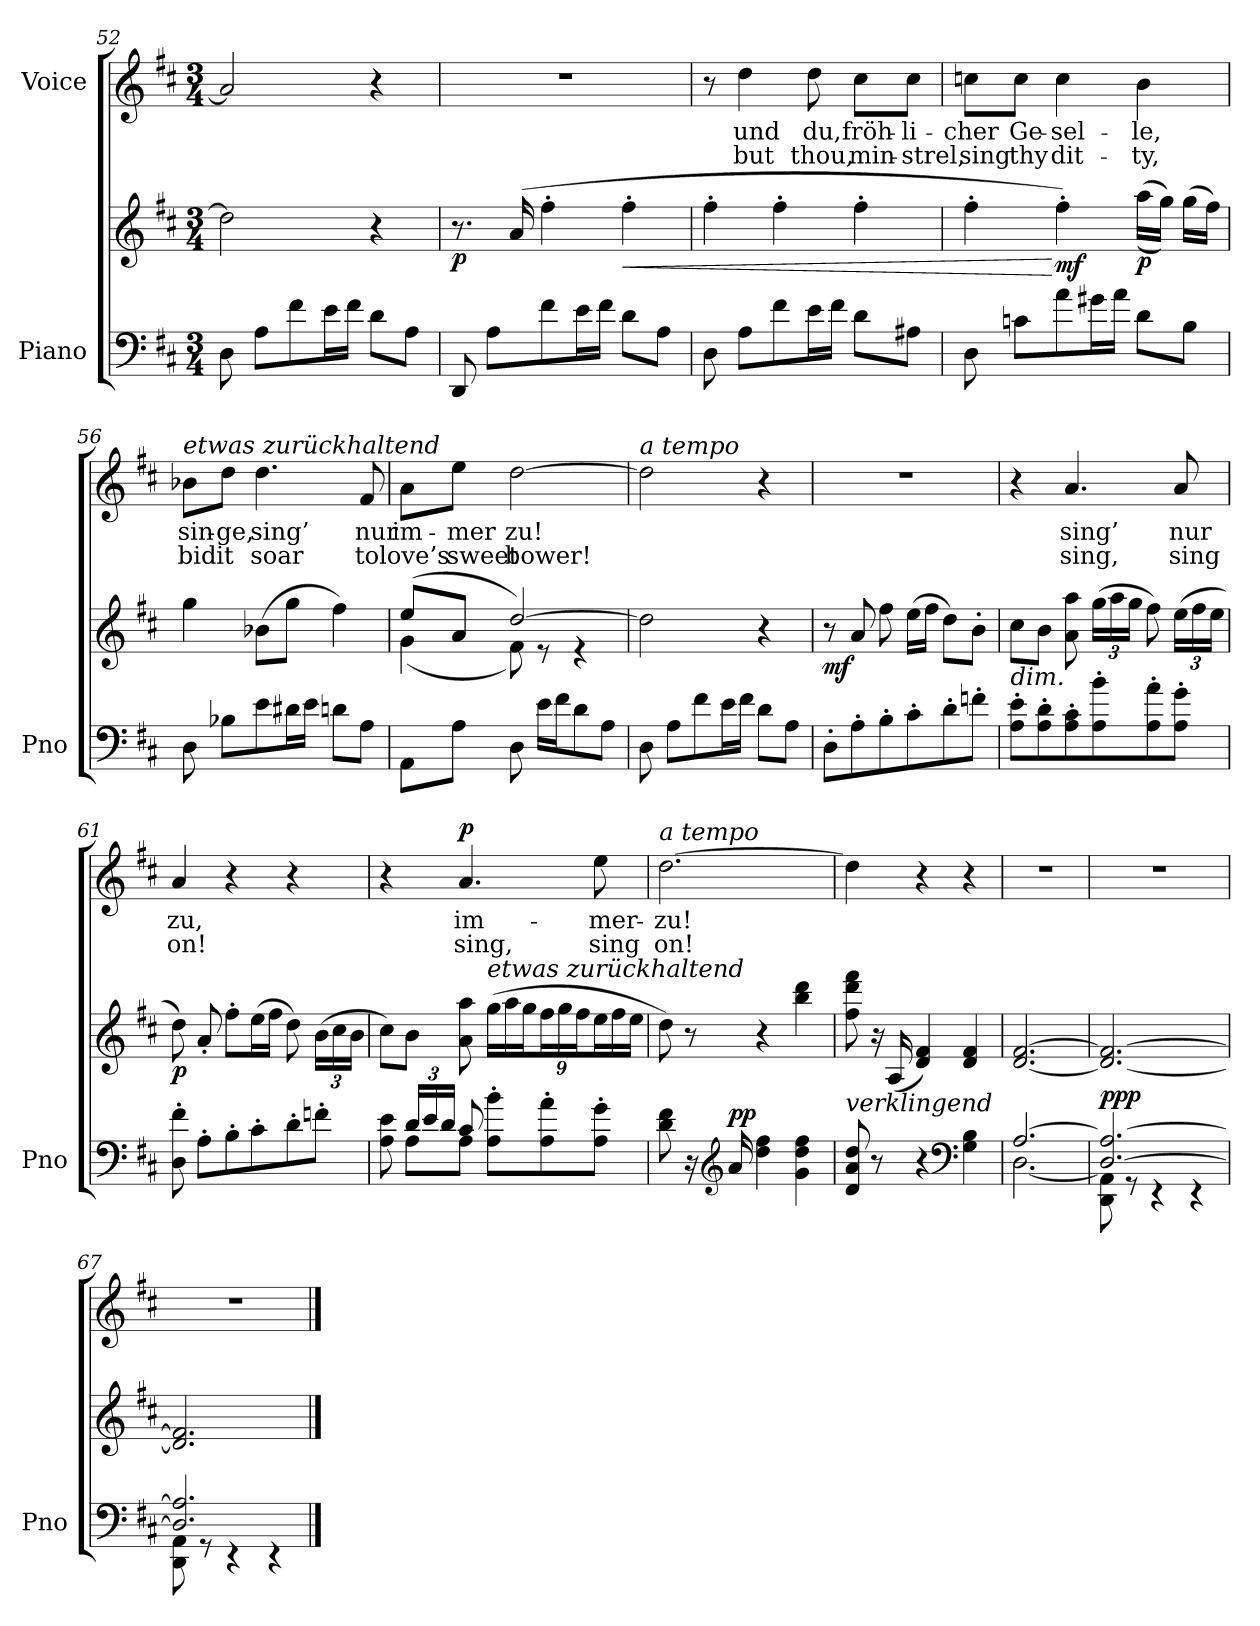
**kern	**kern	**dynam	**kern	**text	**text	**dynam
*part2	*part2	*part2	*part1	*part1	*part1	*part1
*staff3	*staff2	*staff2/3	*staff1	*staff1	*staff1	*staff1
*I"Piano	*	*	*I"Voice	*	*	*
*I'Pno	*	*	*	*	*	*
*clefF4	*clefG2	*	*clefG2	*	*	*
*k[f#c#]	*k[f#c#]	*	*k[f#c#]	*	*	*
*M3/4	*M3/4	*	*M3/4	*	*	*
=52	=52	=52	=52	=52	=52	=52
8D\	2dd\]	.	2a/]	.	.	.
8A\L	.	.	.	.	.	.
8f#\	.	.	.	.	.	.
16e\L	.	.	.	.	.	.
16f#\JJ	.	.	.	.	.	.
8d\L	4r	.	4r	.	.	.
8A\J	.	.	.	.	.	.
=53	=53	=53	=53	=53	=53	=53
!	!	!LO:DY:b	!	!	!	!
8DD/	8.r	p	2.r	.	.	.
8A\L	.	.	.	.	.	.
.	(16a/	.	.	.	.	.
8f#\	4ff#'\	.	.	.	.	.
16e\L	.	.	.	.	.	.
16f#\JJ	.	.	.	.	.	.
!	!	!LO:HP:b	!	!	!	!
8d\L	4ff#'\	<	.	.	.	.
8A\J	.	.	.	.	.	.
=54	=54	=54	=54	=54	=54	=54
8D\	4ff#'\	.	8r	.	.	.
8A\L	.	.	4dd\	und	but	.
8f#\	4ff#'\	.	.	.	.	.
16e\L	.	.	8dd\	du,	thou,	.
16f#\JJ	.	.	.	.	.	.
8d\L	4ff#'\	.	8cc#\L	fröh-	min-	.
8A#X\J	.	.	8cc#\J	-li-	-strel,	.
=55	=55	=55	=55	=55	=55	=55
8D\	4ff#'\	.	8ccn\L	-cher	sing	.
8cn\L	.	.	8cc\J	Ge-	thy	.
!	!	!LO:DY:n=1:b	!	!	!	!
8a\	4ff#'\)	[ mf	4cc\	-sel-	dit-	.
16g#X\L	.	.	.	.	.	.
16a\JJ	.	.	.	.	.	.
!	!	!LO:DY:n=2:b	!	!	!	!
8d\L	((16aa\LL	p	4b\	-le,	-ty,	.
.	16gg\JJ))	.	.	.	.	.
8B\J	(16gg\LL	.	.	.	.	.
.	16ff#\JJ)	.	.	.	.	.
=56	=56	=56	=56	=56	=56	=56
!	!	!	!LO:TX:a:i:t=etwas zurückhaltend	!	!	!
8D\	4gg\	.	8b-X\L	sin-	bid	.
8B-X\L	.	.	8dd\J	-ge,	it	.
8e\	(8b-X\L	.	4.dd\	sing’	soar	.
16d#X\L	8gg\J	.	.	.	.	.
16e\JJ	.	.	.	.	.	.
8dn\L	4ff#\)	.	.	.	.	.
8A\J	.	.	8f#/	nur	to	.
=57	=57	=57	=57	=57	=57	=57
*	*^	*	*	*	*	*
8AA\L	(8ee/L	(4g\	.	8a\L	im-	love’s	.
8A\J	8a/J	.	.	8ee\J	-mer	sweet	.
8D\	[2dd/)	8f#\)	.	[2dd\	zu!	bower!	.
16e\LL	.	8r	.	.	.	.	.
16f#\J	.	.	.	.	.	.	.
8d\	.	4r	.	.	.	.	.
8A\J	.	.	.	.	.	.	.
*	*v	*v	*	*	*	*	*
=58	=58	=58	=58	=58	=58	=58
!	!	!	!LO:TX:a:i:t=a tempo	!	!	!
8D\	2dd\]	.	2dd\]	.	.	.
8A\L	.	.	.	.	.	.
8f#\	.	.	.	.	.	.
16e\L	.	.	.	.	.	.
16f#\JJ	.	.	.	.	.	.
8d\L	4r	.	4r	.	.	.
8A\J	.	.	.	.	.	.
=59	=59	=59	=59	=59	=59	=59
!	!	!LO:DY:b	!	!	!	!
8D'\L	8r	mf	2.r	.	.	.
8A'\	8a/	.	.	.	.	.
8B'\	8ff#\	.	.	.	.	.
8c#'\	(16ee\LL	.	.	.	.	.
.	16ff#\JJ	.	.	.	.	.
8d'\	8dd\L)	.	.	.	.	.
8fn'\J	8b'\J	.	.	.	.	.
=60	=60	=60	=60	=60	=60	=60
!	!LO:TX:b:i:t=dim.	!	!	!	!	!
8A\' 8e\'L	8cc#\L	.	4r	.	.	.
8A\' 8d\'	8b\J	.	.	.	.	.
8A\' 8c#\'	8a\ 8aa\	.	4.a/	sing’	sing,	.
*	*Xbrackettup	*	*	*	*	*
8A\' 8b\'	(24gg\LL	.	.	.	.	.
.	24aa\	.	.	.	.	.
.	24gg\JJ	.	.	.	.	.
8A\' 8a\'	8ff#\)	.	.	.	.	.
8A\' 8g\'J	(24ee\LL	.	8a/	nur	sing	.
.	24ff#\	.	.	.	.	.
.	24ee\JJ	.	.	.	.	.
=61	=61	=61	=61	=61	=61	=61
!	!	!LO:DY:b	!	!	!	!
8D\' 8f#\'	8dd\)	p	4a/	zu,	on!	.
8A'\L	8a'/	.	.	.	.	.
8B'\	8ff#'\L	.	4r	.	.	.
8c#'\	(16ee\L	.	.	.	.	.
.	16ff#\JJ	.	.	.	.	.
8d'\	8dd\)	.	4r	.	.	.
8fn'\J	(24b\LL	.	.	.	.	.
.	24cc#\	.	.	.	.	.
.	24b\JJ	.	.	.	.	.
=62	=62	=62	=62	=62	=62	=62
*^	*	*	*	*	*	*
8ryy	8A\ 8e\	8cc#\L)	.	4r	.	.	.
*Xbrackettup	*	*	*	*	*	*	*
24d/LL	8A\L	8b\J	.	.	.	.	.
24e/	.	.	.	.	.	.	.
24d/JJ	.	.	.	.	.	.	.
!	!	!	!	!	!	!	!LO:DY:a
8c#/	8A\J	8a\ 8aa\	.	4.a/	im-	sing,	p
!	!	!LO:TX:i:t=etwas zurückhaltend	!	!	!	!	!
4.ryy	8A\'> 8b\'>L	(24gg\LL	.	.	.	.	.
.	.	24aa\	.	.	.	.	.
.	.	24gg\J	.	.	.	.	.
.	8A\'> 8a\'>	24ff#\L	.	.	.	.	.
.	.	24gg\	.	.	.	.	.
.	.	24ff#\J	.	.	.	.	.
.	8A\'> 8g\'>J	24ee\L	.	8ee\	-mer-	sing	.
.	.	24ff#\	.	.	.	.	.
.	.	24ee\JJ	.	.	.	.	.
*v	*v	*	*	*	*	*	*
=63	=63	=63	=63	=63	=63	=63
!	!	!	!LO:TX:a:i:t=a tempo	!	!	!
8d\ 8f#\	8dd\)	.	[2.dd\	zu!	on!	.
16r	8r	.	.	.	.	.
*clefG2	*	*	*	*	*	*
!	!	!LO:DY:a=2	!	!	!	!
16a/	.	pp	.	.	.	.
4dd\ 4ff#\	4r	.	.	.	.	.
4g\ 4dd\ 4ff#\	4bb\ 4ddd\	.	.	.	.	.
=64	=64	=64	=64	=64	=64	=64
!LO:TX:i:t=verklingend	!	!	!	!	!	!
8d/ 8a/ 8dd/	8ff#\ 8ddd\ 8fff#\	.	4dd\]	.	.	.
8r	16r	.	.	.	.	.
.	(16A/	.	.	.	.	.
4r	4d/ 4f#/)	.	4r	.	.	.
*clefF4	*	*	*	*	*	*
4G\ 4B\	4d/ 4f#/	.	4r	.	.	.
=65	=65	=65	=65	=65	=65	=65
*^	*	*	*	*	*	*
[2.A/	[>2.D\	[2.d/ [2.f#/	.	2.r	.	.	.
=66	=66	=66	=66	=66	=66	=66	=66
!	!	!	!LO:DY:a=2	!	!	!	!
2.D/_ 2.A/_	8DD\ 8AA\	2.d/_ 2.f#/_	ppp	2.r	.	.	.
.	8r	.	.	.	.	.	.
.	4r	.	.	.	.	.	.
.	4r	.	.	.	.	.	.
=67	=67	=67	=67	=67	=67	=67	=67
2.D/] 2.A/]	8DD\ 8AA\	2.d/] 2.f#/]	.	2.r	.	.	.
.	8r	.	.	.	.	.	.
.	4r	.	.	.	.	.	.
.	4r	.	.	.	.	.	.
*v	*v	*	*	*	*	*	*
==	==	==	==	==	==	==
*-	*-	*-	*-	*-	*-	*-
